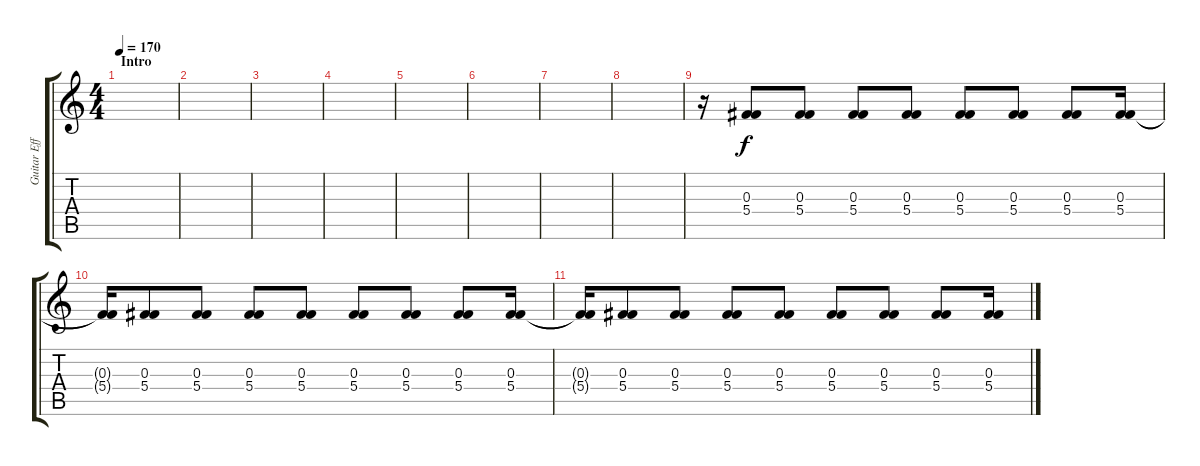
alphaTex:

\track ("Guitar Effect - Intro" "Guitar Eff") {instrument electricguitarjazz}
\staff {score tabs}
\tuning (Eb4 Bb3 Gb3 Db3 Ab2 Eb2) {hide}
\ts (4 4)
\section ("" "Intro")
\tempo 170
\clef g2
\ks c
|
|
|
|
|
|
|
|
r.16 (0.3 5.4).8 (0.3 5.4).8 (0.3 5.4).8 (0.3 5.4).8 (0.3 5.4).8 (0.3 5.4).8 (0.3 5.4).8 (0.3 5.4).16 |
(0.3{t} 5.4{t}).16 (0.3 5.4).8 (0.3 5.4).8 (0.3 5.4).8 (0.3 5.4).8 (0.3 5.4).8 (0.3 5.4).8 (0.3 5.4).8 (0.3 5.4).16 |
(0.3{t} 5.4{t}).16 (0.3 5.4).8 (0.3 5.4).8 (0.3 5.4).8 (0.3 5.4).8 (0.3 5.4).8 (0.3 5.4).8 (0.3 5.4).8 (0.3 5.4).16
